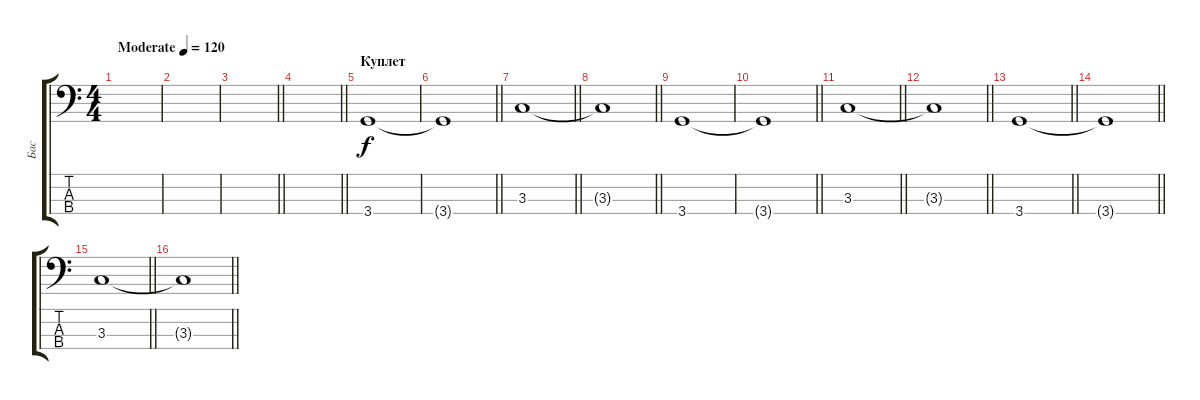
\track ("Бас" "Бас") {instrument electricbassfinger}
\staff {score tabs}
\tuning (G2 D2 A1 E1) {hide}
\ts (4 4)
\tempo (120 "Moderate")
\clef f4
\ks c
|
|
\barLineRight lightlight
|
\barLineRight lightlight
|
\section ("" "Куплет")
3.4.1 |
\barLineRight lightlight
3.4{t}.1 |
\barLineRight lightlight
3.3.1 |
\barLineRight lightlight
3.3{t}.1 |
3.4.1 |
\barLineRight lightlight
3.4{t}.1 |
\barLineRight lightlight
3.3.1 |
\barLineRight lightlight
3.3{t}.1 |
\barLineRight lightlight
3.4.1 |
\barLineRight lightlight
3.4{t}.1 |
\barLineRight lightlight
3.3.1 |
\barLineRight lightlight
3.3{t}.1
